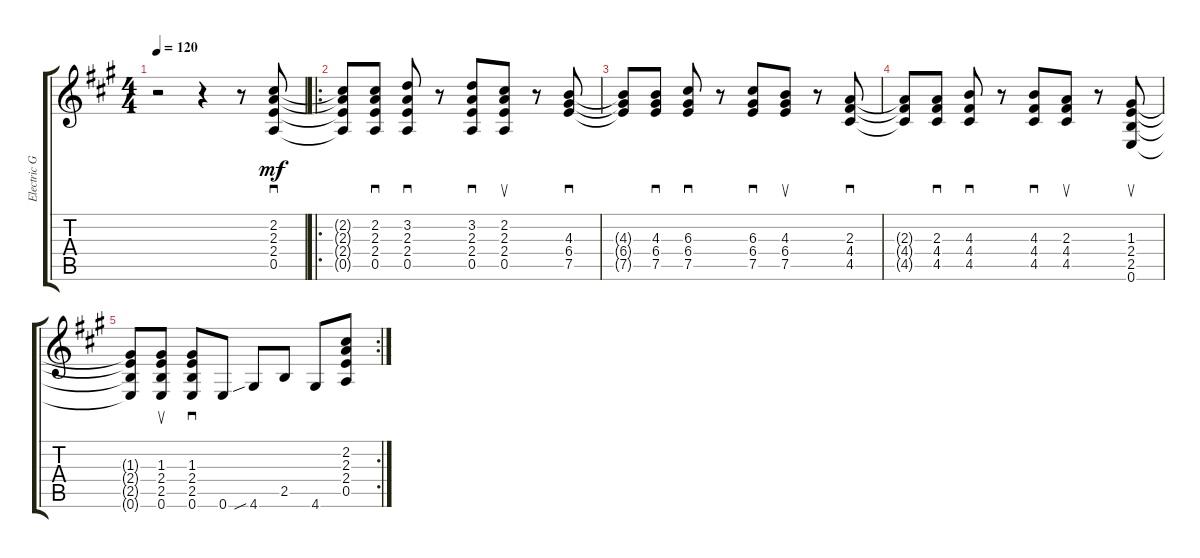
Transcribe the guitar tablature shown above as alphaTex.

\track ("Electric Guitar" "Electric G") {instrument electricguitarclean}
\staff {score tabs}
\tuning (E4 B3 G3 D3 A2 E2) {hide}
\ts (4 4)
\tempo 120
\clef g2
\ks a
r.2{dy mf instrument electricguitarclean} r.4 r.8 (2.2 2.3 2.4 0.5).8{sd} |
\ro
(2.2{t} 2.3{t} 2.4{t} 0.5{t}).8 (2.2 2.3 2.4 0.5).8{sd} (3.2 2.3 2.4 0.5).8{sd} r.8 (3.2 2.3 2.4 0.5).8{sd} (2.2 2.3 2.4 0.5).8{su} r.8 (4.3 6.4 7.5).8{sd} |
(4.3{t} 6.4{t} 7.5{t}).8 (4.3 6.4 7.5).8{sd} (6.3 6.4 7.5).8{sd} r.8 (6.3 6.4 7.5).8{sd} (4.3 6.4 7.5).8{su} r.8 (2.3 4.4 4.5).8{sd} |
(2.3{t} 4.4{t} 4.5{t}).8 (2.3 4.4 4.5).8{sd} (4.3 4.4 4.5).8{sd} r.8 (4.3 4.4 4.5).8{sd} (2.3 4.4 4.5).8{su} r.8 (1.3 2.4 2.5 0.6).8{su} |
\rc 2
(1.3{t} 2.4{t} 2.5{t} 0.6{t}).8 (1.3 2.4 2.5 0.6).8{su} (1.3 2.4 2.5 0.6).8{sd} 0.6.8 4.6{sib}.8 2.5.8 4.6.8 (2.2 2.3 2.4 0.5).8
